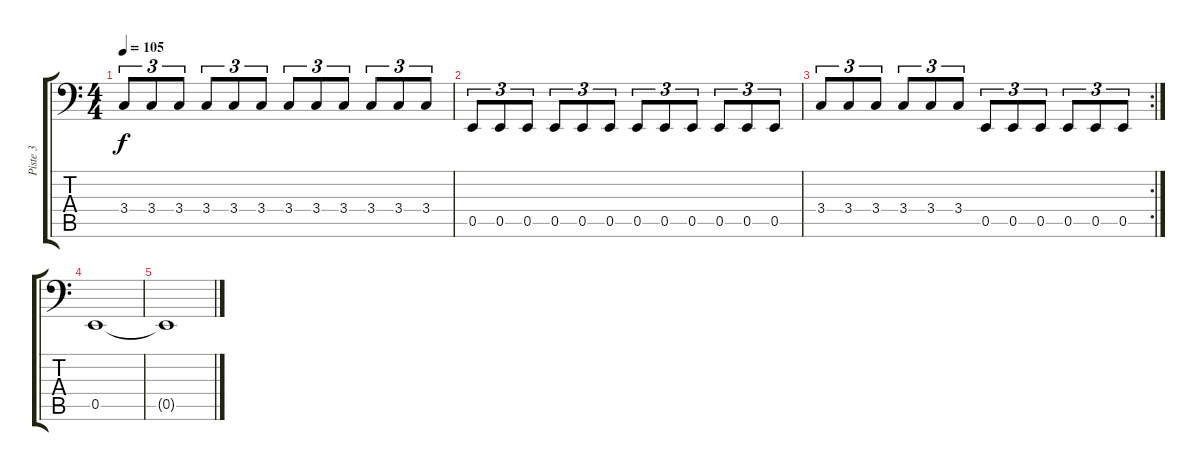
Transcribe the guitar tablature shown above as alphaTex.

\track ("Piste 3" "Piste 3") {instrument electricbassfinger}
\staff {score tabs}
\tuning (C3 G2 D2 A1 E1 B0) {hide}
\ts (4 4)
\tempo 105
\clef f4
\ks c
3.4.8{tu (3 2) dy f} 3.4.8{tu (3 2)} 3.4.8{tu (3 2)} 3.4.8{tu (3 2)} 3.4.8{tu (3 2)} 3.4.8{tu (3 2)} 3.4.8{tu (3 2)} 3.4.8{tu (3 2)} 3.4.8{tu (3 2)} 3.4.8{tu (3 2)} 3.4.8{tu (3 2)} 3.4.8{tu (3 2)} |
0.5.8{tu (3 2)} 0.5.8{tu (3 2)} 0.5.8{tu (3 2)} 0.5.8{tu (3 2)} 0.5.8{tu (3 2)} 0.5.8{tu (3 2)} 0.5.8{tu (3 2)} 0.5.8{tu (3 2)} 0.5.8{tu (3 2)} 0.5.8{tu (3 2)} 0.5.8{tu (3 2)} 0.5.8{tu (3 2)} |
\rc 2
3.4.8{tu (3 2)} 3.4.8{tu (3 2)} 3.4.8{tu (3 2)} 3.4.8{tu (3 2)} 3.4.8{tu (3 2)} 3.4.8{tu (3 2)} 0.5.8{tu (3 2)} 0.5.8{tu (3 2)} 0.5.8{tu (3 2)} 0.5.8{tu (3 2)} 0.5.8{tu (3 2)} 0.5.8{tu (3 2)} |
0.5.1 |
0.5{t}.1
